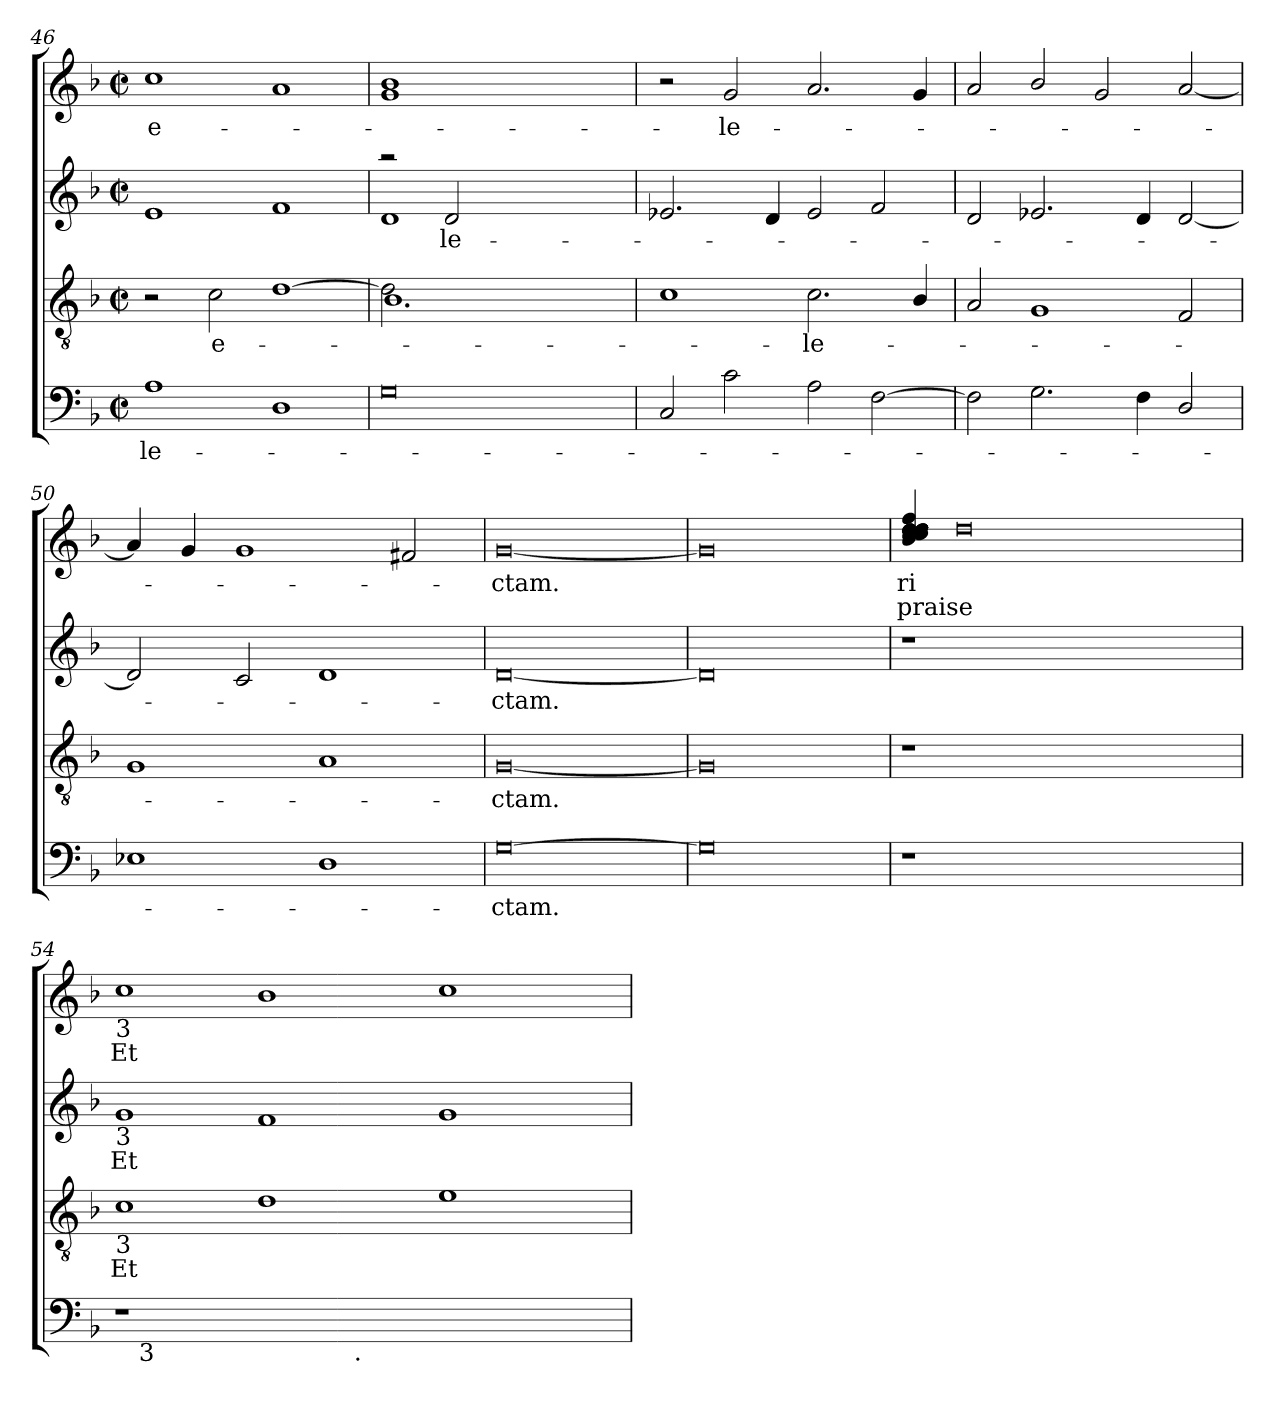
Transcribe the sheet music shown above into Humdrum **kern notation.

**kern	**text	**kern	**text	**kern	**text	**kern	**text	**text
*part4	*part4	*part3	*part3	*part2	*part2	*part1	*part1	*part1
*staff4	*staff4	*staff3	*staff3	*staff2	*staff2	*staff1	*staff1	*staff1
!!LO:LB:g=z
*clefF4	*	*clefGv2	*	*clefG2	*	*clefG2	*	*
*k[b-]	*	*k[b-]	*	*k[b-]	*	*k[b-]	*	*
*F:	*	*F:	*	*F:	*	*F:	*	*
*M2/2	*	*M2/2	*	*M2/2	*	*M2/2	*	*
*met(c|)	*	*met(c|)	*	*met(c|)	*	*met(c|)	*	*
=46	=46	=46	=46	=46	=46	=46	=46	=46
!	!LO:LY:b	!	!	!	!	!	!LO:LY:b:rj	!
1A	-le-	2r	.	1e	.	1cc	e-	.
!	!	!	!LO:LY:b:rj	!	!	!	!	!
.	.	2c\	e-	.	.	.	.	.
1D	.	[>1d	.	1f	.	1a	.	.
=47	=47	=47	=47	=47	=47	=47	=47	=47
*	*	*^	*	*^	*	*	*	*
0G	.	2d\]	1.B-	.	2raa	1d	.	1g 1b-	.	.
!	!	!	!	!	!	!	!LO:LY:b	!	!	!
.	.	2ryy	.	.	2d/	.	-le-	.	.	.
.	.	1ryy	.	.	1ryy	1ryy	.	1ryy	.	.
.	.	.	2ryy	.	.	.	.	.	.	.
*	*	*v	*v	*	*	*	*	*	*	*
*	*	*	*	*v	*v	*	*	*	*
=48	=48	=48	=48	=48	=48	=48	=48	=48
2C/	.	1c	.	2.e-/	.	2r	.	.
!	!	!	!	!	!	!	!LO:LY:b	!
2c\	.	.	.	.	.	2g/	-le-	.
.	.	.	.	4d/	.	.	.	.
!	!	!	!LO:LY:b	!	!	!	!	!
2A\	.	2.c\	-le-	2e-/	.	2.a/	.	.
[>2F\	.	.	.	2f/	.	.	.	.
.	.	4B-/	.	.	.	4g/	.	.
=49	=49	=49	=49	=49	=49	=49	=49	=49
2F\]	.	2A/	.	2d/	.	2a/	.	.
2.G\	.	1G	.	2.e-/	.	2b-/	.	.
.	.	.	.	.	.	2g/	.	.
4F\	.	.	.	4d/	.	.	.	.
2D/	.	2F/	.	[<2d/	.	[<2a/	.	.
=50	=50	=50	=50	=50	=50	=50	=50	=50
1E-	.	1G	.	2d/]	.	4a/]	.	.
.	.	.	.	.	.	4g/	.	.
.	.	.	.	2c/	.	1g	.	.
1D	.	1A	.	1d	.	.	.	.
.	.	.	.	.	.	2f#/	.	.
=51	=51	=51	=51	=51	=51	=51	=51	=51
!	!LO:LY:b	!	!LO:LY:b	!	!LO:LY:b	!	!LO:LY:b	!
[>0G	-ctam.	[<0G	-ctam.	[<0d	-ctam.	[<0g	-ctam.	.
=52	=52	=52	=52	=52	=52	=52	=52	=52
0G]	.	0G]	.	0d]	.	0g]	.	.
!!LO:PB:g=z
=53	=53	=53	=53	=53	=53	=53	=53	=53
!	!	!	!	!	!	!LO:N:n=1:head=solid	!	!
!	!	!	!	!	!	!LO:N:n=2:head=solid	!	!
!	!	!	!	!	!	!LO:N:n=3:head=solid	!	!
!	!	!	!	!	!	!LO:N:n=4:head=solid	!	!
!	!	!	!	!	!	!LO:N:n=5:head=solid	!	!
!	!	!	!	!	!	!LO:N:n=6:head=solid	!	!
!	!	!	!	!	!	!LO:N:n=7:head=solid	!	!
!	!	!	!	!	!	!LO:N:n=8:head=solid	!	!
!	!	!	!	!	!	!LO:N:n=9:head=solid	!	!
!	!	!	!	!	!	!LO:N:n=10:head=solid	!	!
!	!	!	!	!	!	!LO:N:n=11:head=solid	!LO:LY:b	!LO:LY:b
1r	.	1r	.	1r	.	4b-/ 4cc/ 4cc/ 4dd/ 4dd/ 4dd/ 4dd/ 4dd/ 4dd/ 4dd/ 4ff/	-ri	praise
.	.	.	.	.	.	0dd	.	.
1ryy	.	1ryy	.	1ryy	.	.	.	.
4ryy	.	4ryy	.	4ryy	.	.	.	.
=54	=54	=54	=54	=54	=54	=54	=54	=54
!	!	!	!	!	!	!LO:TX:b:t=3	!	!
!	!	!	!	!LO:TX:b:t=3	!	!	!	!
!	!	!LO:TX:b:t=3	!	!	!	!	!	!
!	!	!	!LO:LY:b	!	!LO:LY:b	!	!LO:LY:b	!
*^	*	*	*	*	*	*	*	*
1r	16ryy	.	1c	Et	1g	Et	1cc	Et	.
!	!LO:TX:b:t=3	!	!	!	!	!	!	!	!
.	1ryy	.	.	.	.	.	.	.	.
4...ryy	.	.	1d	.	1f	.	1b-	.	.
.	1ryy	.	.	.	.	.	.	.	.
!LO:TX:b:t=.	!	!	!	!	!	!	!	!	!
1ryy	.	.	.	.	.	.	.	.	.
.	.	.	1e	.	1g	.	1cc	.	.
.	2...ryy	.	.	.	.	.	.	.	.
2ryy	.	.	.	.	.	.	.	.	.
32ryy	.	.	.	.	.	.	.	.	.
*v	*v	*	*	*	*	*	*	*	*
=	=	=	=	=	=	=	=	=
*-	*-	*-	*-	*-	*-	*-	*-	*-
